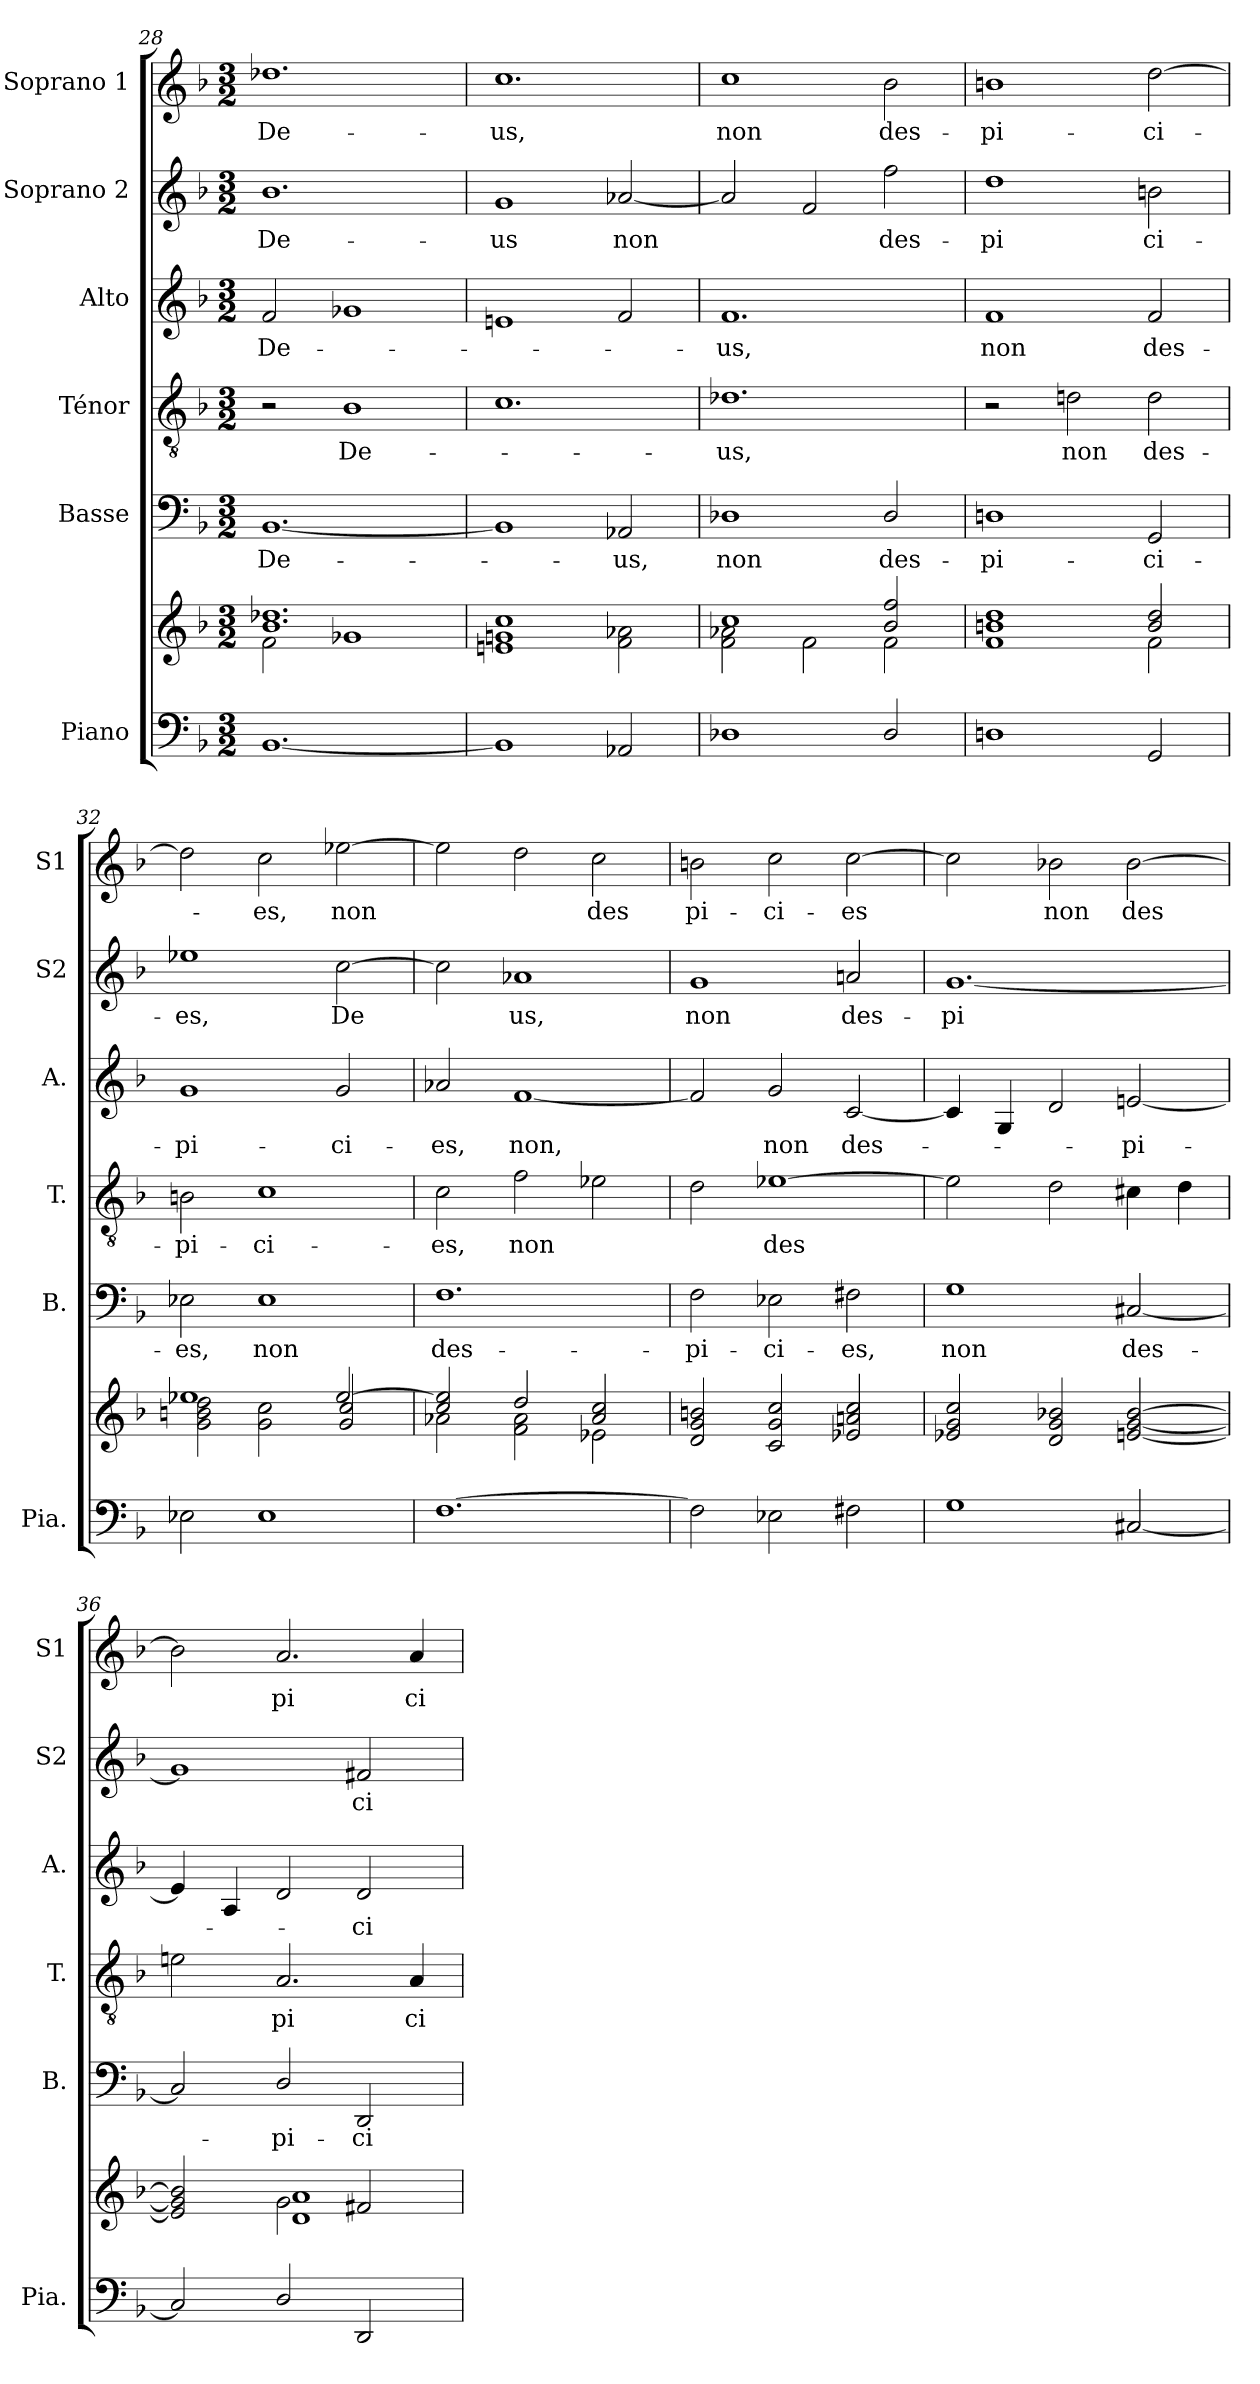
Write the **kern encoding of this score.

**kern	**kern	**kern	**text	**kern	**text	**kern	**text	**kern	**text	**kern	**text
*part6	*part6	*part5	*part5	*part4	*part4	*part3	*part3	*part2	*part2	*part1	*part1
*staff7	*staff6	*staff5	*staff5	*staff4	*staff4	*staff3	*staff3	*staff2	*staff2	*staff1	*staff1
*I"Piano	*	*I"Basse	*	*I"Ténor	*	*I"Alto	*	*I"Soprano 2	*	*I"Soprano 1	*
*I'Pia.	*	*I'B.	*	*I'T.	*	*I'A.	*	*I'S2	*	*I'S1	*
*clefF4	*clefG2	*clefF4	*	*clefGv2	*	*clefG2	*	*clefG2	*	*clefG2	*
*k[b-]	*k[b-]	*k[b-]	*	*k[b-]	*	*k[b-]	*	*k[b-]	*	*k[b-]	*
*M3/2	*M3/2	*M3/2	*	*M3/2	*	*M3/2	*	*M3/2	*	*M3/2	*
=28	=28	=28	=28	=28	=28	=28	=28	=28	=28	=28	=28
*	*^	*	*	*	*	*	*	*	*	*	*
!	!	!	!	!LO:LY:b	!	!	!	!LO:LY:b	!	!LO:LY:b	!	!LO:LY:b
[1.BB-	1.b- 1.dd-X	2f\	[1.BB-	De-	2r	.	2f/	De-	1.b-	De-	1.dd-X	De-
!	!	!	!	!	!	!LO:LY:b	!	!	!	!	!	!
.	.	1g-X	.	.	1B-	De-	1g-X	.	.	.	.	.
=29	=29	=29	=29	=29	=29	=29	=29	=29	=29	=29	=29	=29
!	!	!	!	!	!	!	!	!	!	!LO:LY:b	!	!LO:LY:b
*	*v	*v	*	*	*	*	*	*	*	*	*	*
1BB-]	1en 1gn 1cc	1BB-]	.	1.c	.	1en	.	1g	-us	1.cc	-us,
!	!	!	!LO:LY:b	!	!	!	!	!	!LO:LY:b	!	!
2AA-X/	2f\ 2a-X\	2AA-X/	-us,	.	.	2f/	.	[2a-X/	non	.	.
=30	=30	=30	=30	=30	=30	=30	=30	=30	=30	=30	=30
*	*^	*	*	*	*	*	*	*	*	*	*
!	!	!	!	!LO:LY:b	!	!LO:LY:b	!	!LO:LY:b	!	!	!	!LO:LY:b
1D-X	1cc	2f\ 2a-X\	1D-X	non	1.d-X	-us,	1.f	-us,	2a-/]	.	1cc	non
.	.	2f\	.	.	.	.	.	.	2f/	.	.	.
!	!	!	!	!LO:LY:b	!	!	!	!	!	!LO:LY:b	!	!LO:LY:b
2D-/	2b-/ 2ff/	2f\	2D-/	des-	.	.	.	.	2ff\	des-	2b-\	des-
=31	=31	=31	=31	=31	=31	=31	=31	=31	=31	=31	=31	=31
!	!	!	!	!LO:LY:b	!	!	!	!LO:LY:b	!	!LO:LY:b	!	!LO:LY:b
1Dn	1f 1bn 1dd	1ryy	1Dn	-pi-	2r	.	1f	non	1dd	-pi	1bn	-pi-
!	!	!	!	!	!	!LO:LY:b	!	!	!	!	!	!
.	.	.	.	.	2dn\	non	.	.	.	.	.	.
!	!	!	!	!LO:LY:b	!	!LO:LY:b	!	!LO:LY:b	!	!LO:LY:b	!	!LO:LY:b
2GG/	2b/ 2dd/	2f\	2GG/	-ci-	2d\	des-	2f/	des-	2bn\	ci-	[2dd\	-ci-
=32	=32	=32	=32	=32	=32	=32	=32	=32	=32	=32	=32	=32
!	!	!	!	!LO:LY:b	!	!LO:LY:b	!	!LO:LY:b	!	!LO:LY:b	!	!
2E-X\	1ee-X	2g\ 2bn\ 2dd\	2E-X\	-es,	2Bni\	-pi-	1g	-pi-	1ee-X	-es,	2dd\]	.
!	!	!	!	!LO:LY:b	!	!LO:LY:b	!	!	!	!	!	!LO:LY:b
1E-	.	2g\ 2cc\	1E-	non	1c	-ci-	.	.	.	.	2cc\	-es,
!	!	!	!	!	!	!	!	!LO:LY:b	!	!LO:LY:b	!	!LO:LY:b
.	[2ee-/	2g/ 2cc/	.	.	.	.	2g/	-ci-	[2cc\	De	[2ee-X\	non
=33	=33	=33	=33	=33	=33	=33	=33	=33	=33	=33	=33	=33
!	!	!	!	!LO:LY:b	!	!LO:LY:b	!	!LO:LY:b	!	!	!	!
[1.F	2cc/ 2ee-/]	2a-X\	1.F	des-	2c\	-es,	2a-X/	-es,	2cc\]	.	2ee-\]	.
!	!	!	!	!	!	!LO:LY:b	!	!LO:LY:b	!	!LO:LY:b	!	!
.	2dd/	2f\ 2a-\	.	.	2f\	non	[1f	non,	1a-X	us,	2dd\	.
!	!	!	!	!	!	!	!	!	!	!	!	!LO:LY:b
.	2a-/ 2cc/	2e-X\	.	.	2e-X\	.	.	.	.	.	2cc\	des
!!LO:LB:g=z
=34	=34	=34	=34	=34	=34	=34	=34	=34	=34	=34	=34	=34
!	!	!	!	!LO:LY:b	!	!	!	!	!	!LO:LY:b	!	!LO:LY:b
*	*v	*v	*	*	*	*	*	*	*	*	*	*
2F\]	2d/ 2g/ 2bn/	2F\	-pi-	2d\	.	2f/]	.	1g	non	2bn\	pi-
!	!	!	!LO:LY:b	!	!LO:LY:b	!	!LO:LY:b	!	!	!	!LO:LY:b
2E-X\	2c/ 2g/ 2cc/	2E-X\	-ci--	[1e-X	des	2g/	non	.	.	2cc\	-ci-
!	!	!	!LO:LY:b	!	!	!	!LO:LY:b	!	!LO:LY:b	!	!LO:LY:b
2F#X\	2e-X/ 2an/ 2cc/	2F#X\	-es,	.	.	[2c/	des-	2an/	des-	[2cc\	-es
=35	=35	=35	=35	=35	=35	=35	=35	=35	=35	=35	=35
!	!	!	!LO:LY:b	!	!	!	!	!	!LO:LY:b	!	!
1G	2e-X/ 2g/ 2cc/	1G	non	2e-\]	.	4c/]	.	[1.g	-pi	2cc\]	.
.	.	.	.	.	.	4G/	.	.	.	.	.
!	!	!	!	!	!	!	!	!	!	!	!LO:LY:b
.	2d/ 2g/ 2b-X/	.	.	2d\	.	2d/	.	.	.	2b-X\	non
!	!	!	!LO:LY:b	!	!	!	!LO:LY:b	!	!	!	!LO:LY:b
[2C#X/	[2en/ [2g/ [2b-/	[2C#X/	des-	4c#X\	.	[2en/	-pi-	.	.	[2b-\	des
.	.	.	.	4d\	.	.	.	.	.	.	.
=36	=36	=36	=36	=36	=36	=36	=36	=36	=36	=36	=36
*	*^	*	*	*	*	*	*	*	*	*	*
2C#/]	2e/] 2g/] 2b-/]	2ryy	2C#/]	.	2en\	.	4e/]	.	1g]	.	2b-\]	.
.	.	.	.	.	.	.	4A/	.	.	.	.	.
!	!	!	!	!LO:LY:b	!	!LO:LY:b	!	!	!	!	!	!LO:LY:b
2D/	2g\	1d 1a	2D/	-pi-	2.A/	-pi	2d/	.	.	.	2.a/	pi
!	!	!	!	!LO:LY:b	!	!	!	!LO:LY:b	!	!LO:LY:b	!	!
2DD/	2f#X/	.	2DD/	-ci	.	.	2d/	-ci	2f#X/	ci	.	.
!	!	!	!	!	!	!LO:LY:b	!	!	!	!	!	!LO:LY:b
.	.	.	.	.	4A/	ci	.	.	.	.	4a/	ci-
*	*v	*v	*	*	*	*	*	*	*	*	*	*
=	=	=	=	=	=	=	=	=	=	=	=
*-	*-	*-	*-	*-	*-	*-	*-	*-	*-	*-	*-
